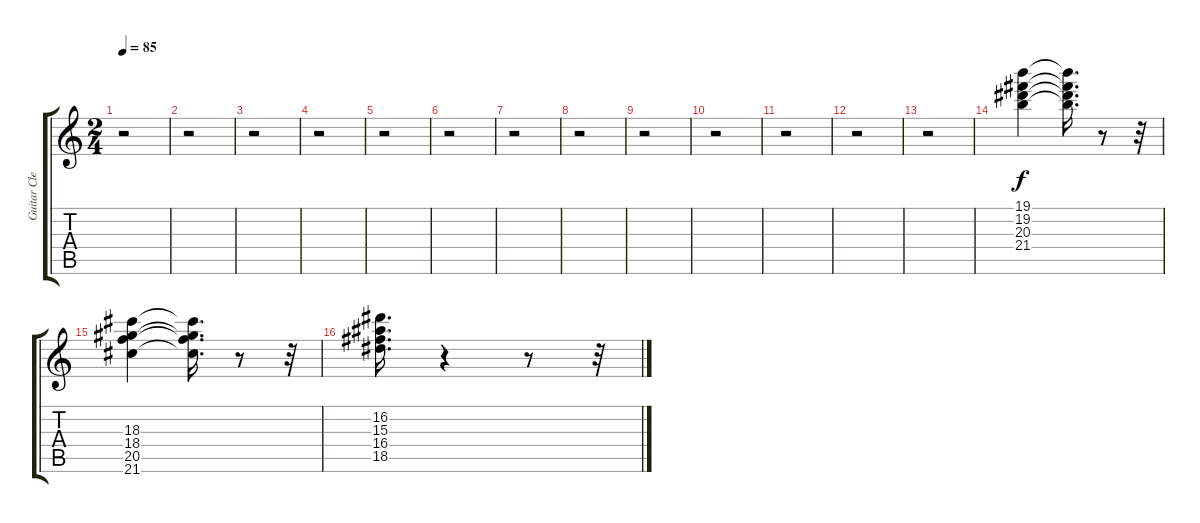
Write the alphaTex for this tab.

\track ("Guitar Clean" "Guitar Cle") {instrument electricguitarclean}
\staff {score tabs}
\tuning (E4 B3 G3 D3 A2 E2) {hide}
\ts (2 4)
\tempo 85
\clef g2
\ks c
r.2{dy f} |
r.2 |
r.2 |
r.2 |
r.2 |
r.2 |
r.2 |
r.2 |
r.2 |
r.2 |
r.2 |
r.2 |
r.2 |
(19.1 19.2 20.3 21.4).4 (19.1{t} 19.2{t} 20.3{t} 21.4{t}).16{d} r.8 r.32 |
(18.3 18.4 20.5 21.6).4 (18.3{t} 18.4{t} 20.5{t} 21.6{t}).16{d} r.8 r.32 |
(16.2 15.3 16.4 18.5).16{d} r.4 r.8 r.32
